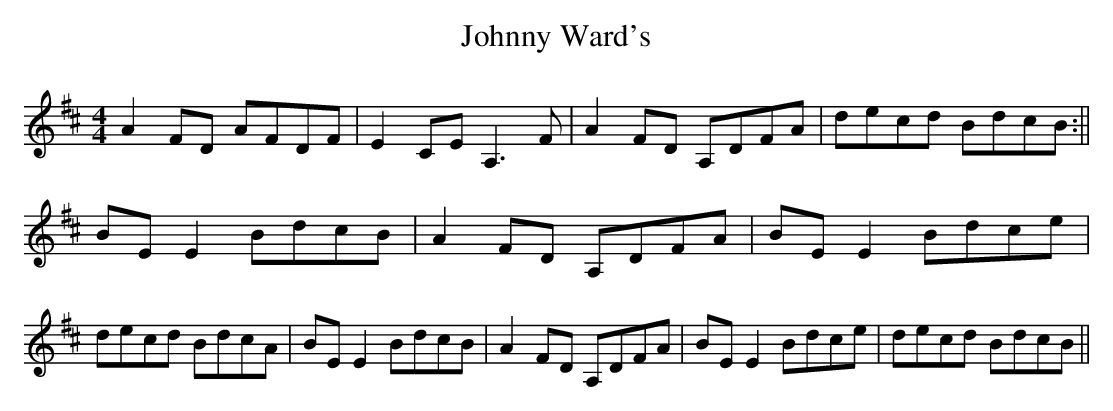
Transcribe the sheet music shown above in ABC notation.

X:1
T:Johnny Ward's
M:4/4
L:1/8
K:D
A2FD AFDF|E2 CE A,3F|A2FD A,DFA|decd BdcB:||\
BEE2 BdcB|A2FD A,DFA|BEE2 Bdce|decd BdcA|\
BEE2 BdcB|A2FD A,DFA|BEE2 Bdce|decd BdcB||
